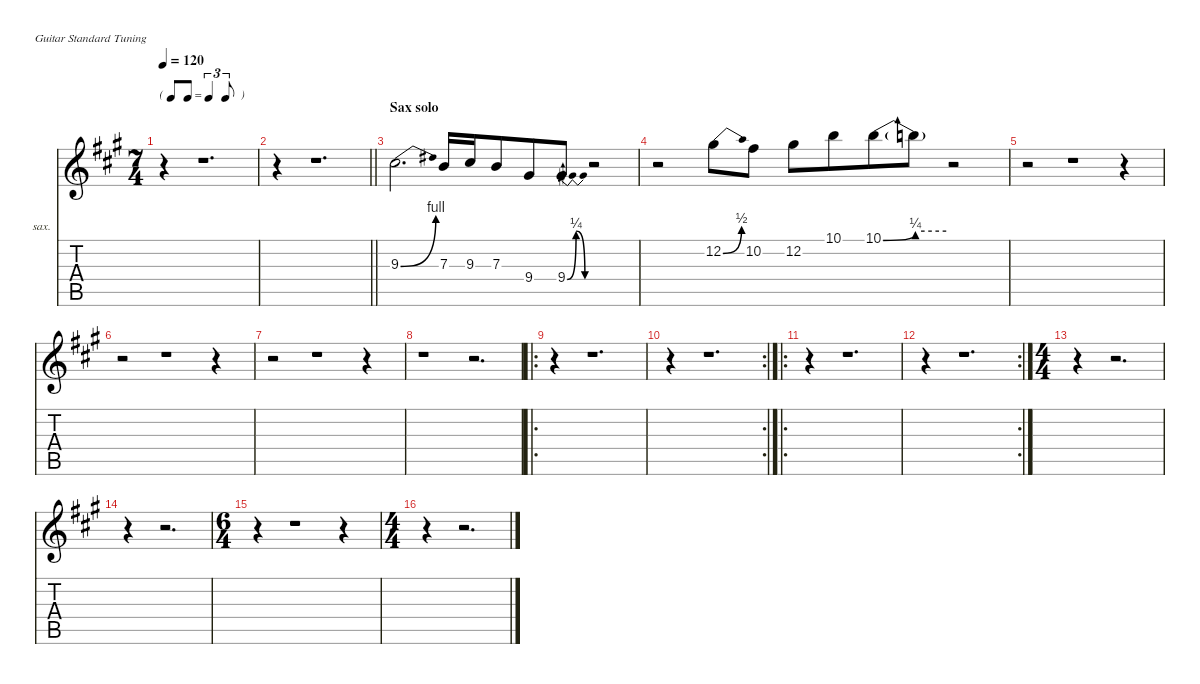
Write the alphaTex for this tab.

\defaultSystemsLayout 4
\hideDynamics
\bracketExtendMode nobrackets
\firstSystemTrackNameOrientation horizontal
\otherSystemsTrackNameOrientation horizontal
\track ("Sax" "sax.") {instrument altosax}
\staff {score tabs}
\tuning (E4 B3 G3 D3 A2 E2)
\displaytranspose 9
\ts (7 4)
\beaming (8 6 4 4)
\tf triplet8th
\tempo 120
\clef g2
\ks a
r.4{dy f beam Down} r.1{d beam Down} |
\barLineRight lightlight
r.4{beam Down} r.1{d beam Down} |
\section ("" "Sax solo")
9.3{be (bend 0 0 30 4) acc #}.2{d beam Down} 7.3{acc forcenatural}.16{beam Up} 9.3{acc #}.16{beam Up} 7.3{acc forcenatural}.8{beam Up} 9.4{acc #}.8{beam Up} 9.4{be (bendrelease 0 0 15 1 30 1 45 0) acc #}.8{beam Up} r.2{beam Up} |
r.2{beam Down} 12.2{be (bend 0 0 30 2) acc #}.8{beam Down} 10.2{acc #}.8{beam Down} 12.2{acc #}.8{beam Down} 10.1{acc forcenatural}.8{beam Down} 10.1{be (bend 0 0 60 1) acc forcenatural}.8{beam Down} 10.1{be (hold 0 1 60 1) t acc forcenatural}.8{beam Down} r.2{beam Down} |
r.2{beam Down} r.1{beam Down} r.4{beam Down} |
r.2{beam Down} r.1{beam Down} r.4{beam Down} |
r.2{beam Down} r.1{beam Down} r.4{beam Down} |
r.1{beam Down} r.2{d beam Down} |
\ro
r.4{beam Down} r.1{d beam Down} |
\rc 2
r.4{beam Down} r.1{d beam Down} |
\ro
r.4{beam Down} r.1{d beam Down} |
\rc 2
r.4{beam Down} r.1{d beam Down} |
\ts (4 4)
\beaming (8 2 2 2 2)
r.4{beam Down} r.2{d beam Down} |
r.4{beam Down} r.2{d beam Down} |
\ts (6 4)
\beaming (8 6 6)
r.4{beam Down} r.1{beam Down} r.4{beam Down} |
\ts (4 4)
\beaming (8 2 2 2 2)
r.4{beam Down} r.2{d beam Down}
